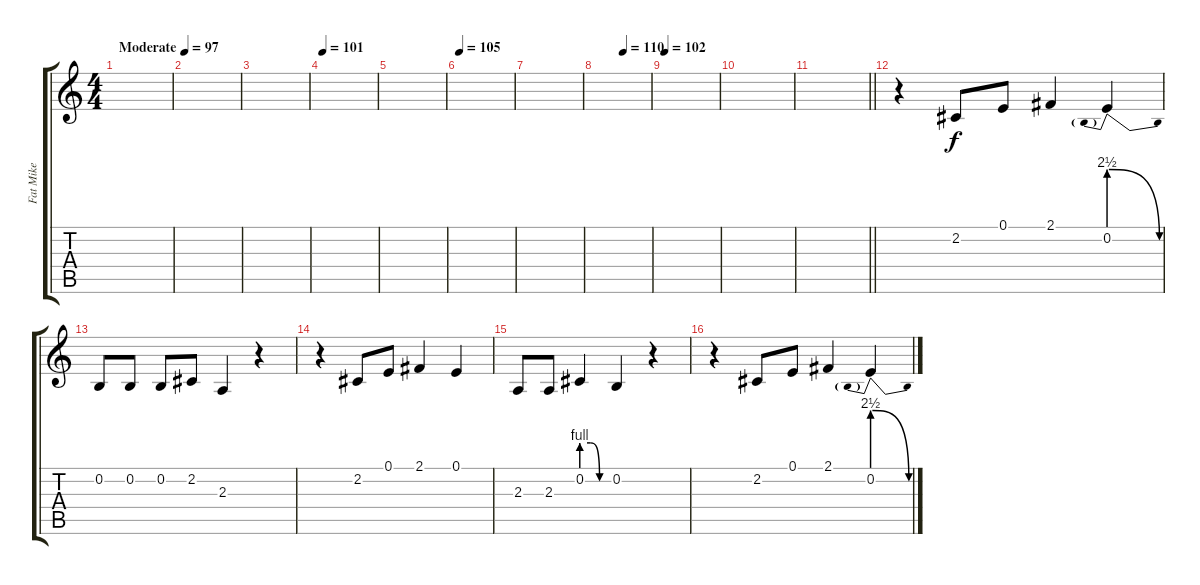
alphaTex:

\track ("Fat Mike" "Fat Mike") {instrument bassoon}
\staff {score tabs}
\tuning (E4 B3 G3 D3 A2 E2) {hide}
\ts (4 4)
\tempo (97 "Moderate")
\clef g2
\ks c
|
|
|
\tempo 101
|
|
\tempo 105
|
|
\tempo (110 0.5)
|
\tempo 102
|
|
\barLineRight lightlight
|
\section ("" "")
r.4 2.2.8 0.1.8 2.1.4 0.2{be (prebendrelease 0 10 60 0)}.4 |
0.2.8 0.2.8 0.2.8 2.2.8 2.3.4 r.4 |
r.4 2.2.8 0.1.8 2.1.4 0.1.4 |
2.3.8 2.3.8 0.2{be (custom 0 4 20 4 40 0 60 0)}.4 0.2.4 r.4 |
r.4 2.2.8 0.1.8 2.1.4 0.2{be (prebendrelease 0 10 60 0)}.4
